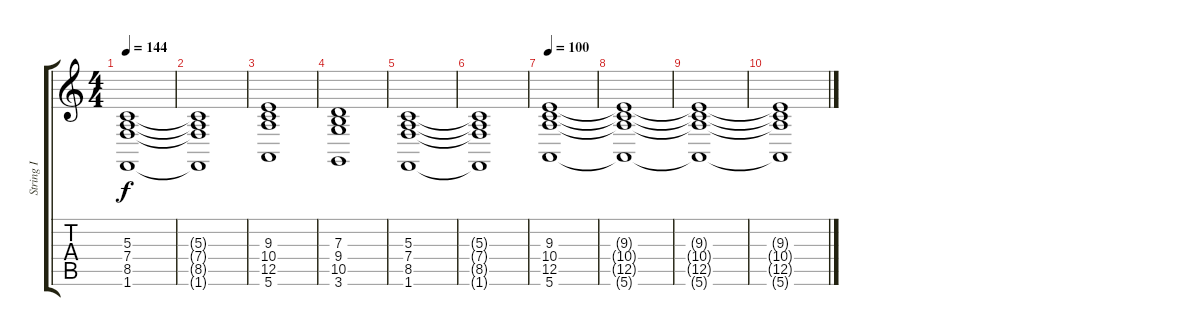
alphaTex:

\track ("String I" "String I") {instrument stringensemble1}
\staff {score tabs}
\tuning (E4 B3 G3 D3 A2 E2) {hide}
\ts (4 4)
\tempo 144
\clef g2
\ks c
(5.3 7.4 8.5 1.6).1{dy f} |
(5.3{t} 7.4{t} 8.5{t} 1.6{t}).1 |
(9.3 10.4 12.5 5.6).1 |
(7.3 9.4 10.5 3.6).1 |
(5.3 7.4 8.5 1.6).1 |
(5.3{t} 7.4{t} 8.5{t} 1.6{t}).1 |
\tempo 100
(9.3 10.4 12.5 5.6).1{volume 0} |
(9.3{t} 10.4{t} 12.5{t} 5.6{t}).1 |
(9.3{t} 10.4{t} 12.5{t} 5.6{t}).1 |
(9.3{t} 10.4{t} 12.5{t} 5.6{t}).1
